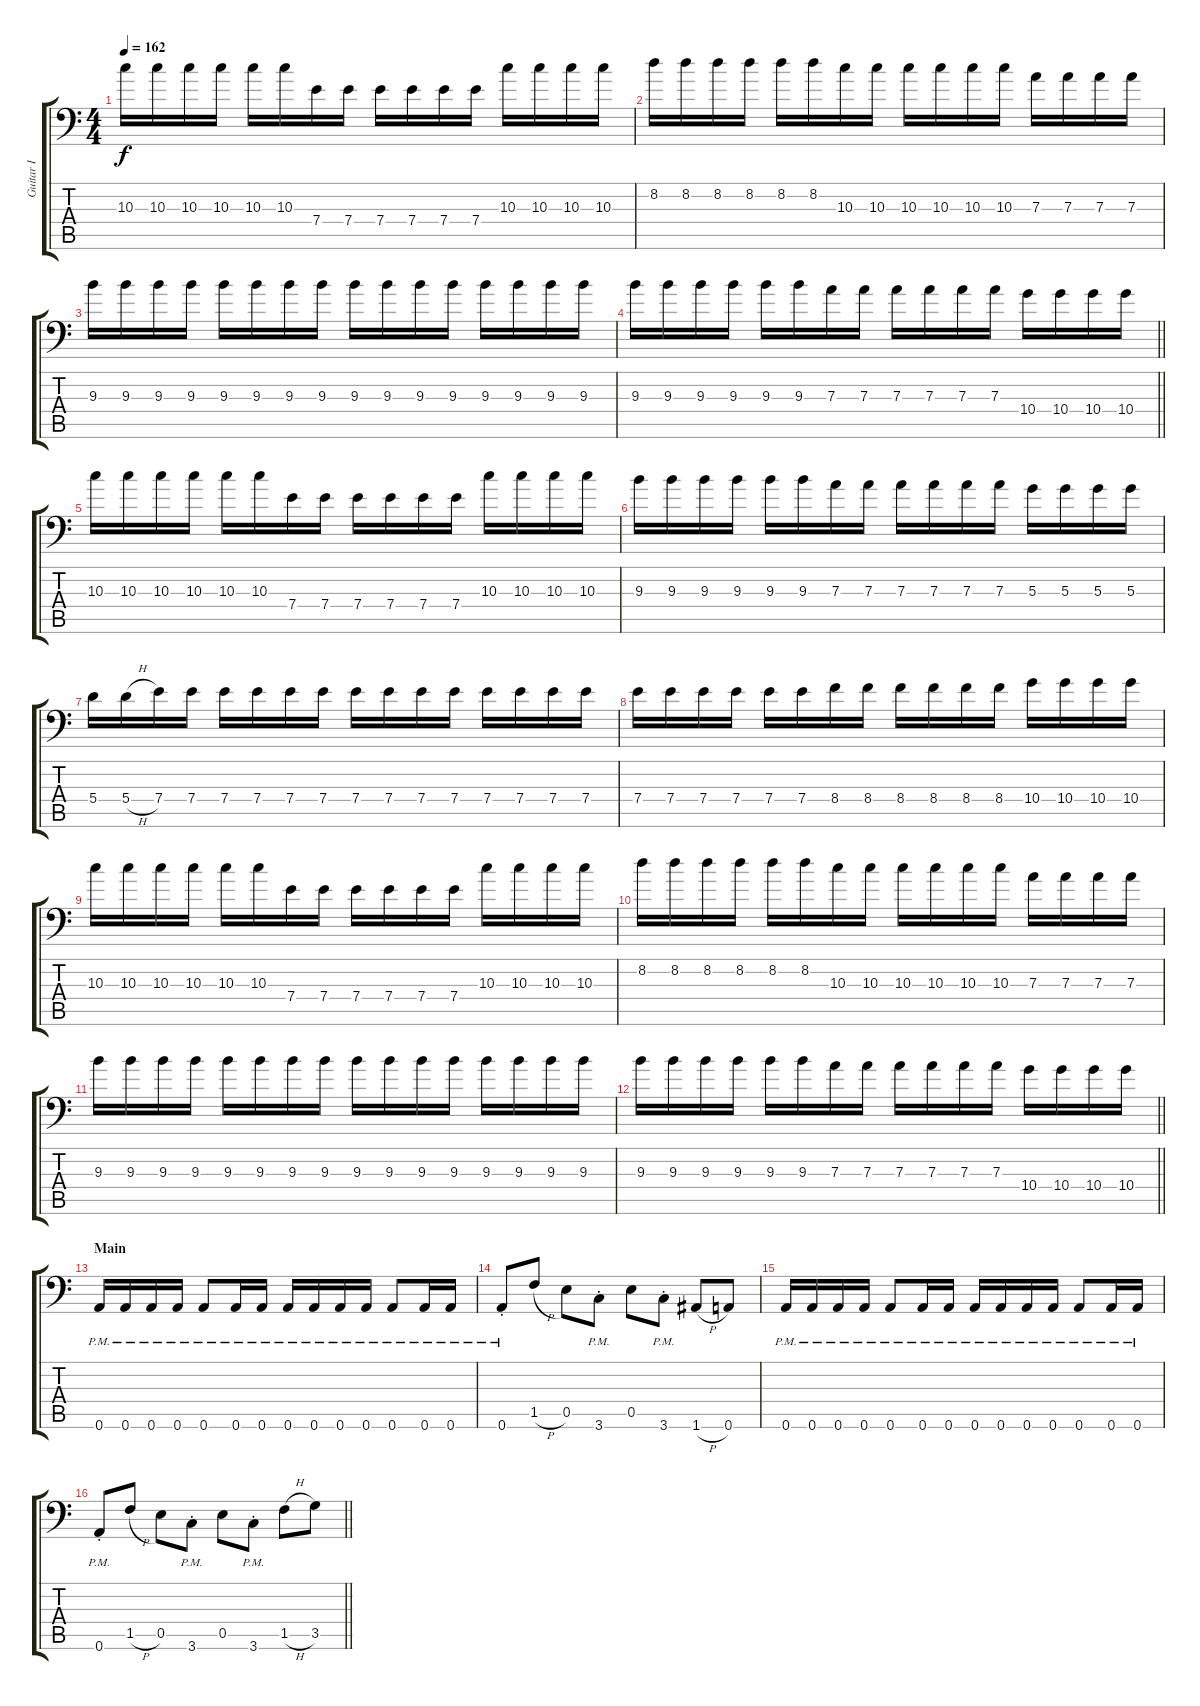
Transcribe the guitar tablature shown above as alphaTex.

\track ("Guitar I" "Guitar I") {instrument distortionguitar}
\staff {score tabs}
\tuning (B3 Gb3 D3 A2 E2 A1) {hide}
\ts (4 4)
\tempo 162
\clef f4
\ks c
10.3.16{dy f} 10.3.16 10.3.16 10.3.16 10.3.16 10.3.16 7.4.16 7.4.16 7.4.16 7.4.16 7.4.16 7.4.16 10.3.16 10.3.16 10.3.16 10.3.16 |
8.2.16 8.2.16 8.2.16 8.2.16 8.2.16 8.2.16 10.3.16 10.3.16 10.3.16 10.3.16 10.3.16 10.3.16 7.3.16 7.3.16 7.3.16 7.3.16 |
9.3.16 9.3.16 9.3.16 9.3.16 9.3.16 9.3.16 9.3.16 9.3.16 9.3.16 9.3.16 9.3.16 9.3.16 9.3.16 9.3.16 9.3.16 9.3.16 |
\barLineRight lightlight
9.3.16 9.3.16 9.3.16 9.3.16 9.3.16 9.3.16 7.3.16 7.3.16 7.3.16 7.3.16 7.3.16 7.3.16 10.4.16 10.4.16 10.4.16 10.4.16 |
\section ("" "")
10.3.16{volume 12} 10.3.16 10.3.16 10.3.16 10.3.16 10.3.16 7.4.16 7.4.16 7.4.16 7.4.16 7.4.16 7.4.16 10.3.16 10.3.16 10.3.16 10.3.16 |
9.3.16 9.3.16 9.3.16 9.3.16 9.3.16 9.3.16 7.3.16 7.3.16 7.3.16 7.3.16 7.3.16 7.3.16 5.3.16 5.3.16 5.3.16 5.3.16 |
5.4.16 5.4{h}.16 7.4.16 7.4.16 7.4.16 7.4.16 7.4.16 7.4.16 7.4.16 7.4.16 7.4.16 7.4.16 7.4.16 7.4.16 7.4.16 7.4.16 |
7.4.16 7.4.16 7.4.16 7.4.16 7.4.16 7.4.16 8.4.16 8.4.16 8.4.16 8.4.16 8.4.16 8.4.16 10.4.16 10.4.16 10.4.16 10.4.16 |
10.3.16 10.3.16 10.3.16 10.3.16 10.3.16 10.3.16 7.4.16 7.4.16 7.4.16 7.4.16 7.4.16 7.4.16 10.3.16 10.3.16 10.3.16 10.3.16 |
8.2.16 8.2.16 8.2.16 8.2.16 8.2.16 8.2.16 10.3.16 10.3.16 10.3.16 10.3.16 10.3.16 10.3.16 7.3.16 7.3.16 7.3.16 7.3.16 |
9.3.16 9.3.16 9.3.16 9.3.16 9.3.16 9.3.16 9.3.16 9.3.16 9.3.16 9.3.16 9.3.16 9.3.16 9.3.16 9.3.16 9.3.16 9.3.16 |
\barLineRight lightlight
9.3.16 9.3.16 9.3.16 9.3.16 9.3.16 9.3.16 7.3.16 7.3.16 7.3.16 7.3.16 7.3.16 7.3.16 10.4.16 10.4.16 10.4.16 10.4.16 |
\section ("" "Main")
0.6{pm}.16{volume 15} 0.6{pm}.16 0.6{pm}.16 0.6{pm}.16 0.6{pm}.8 0.6{pm}.16 0.6{pm}.16 0.6{pm}.16 0.6{pm}.16 0.6{pm}.16 0.6{pm}.16 0.6{pm}.8 0.6{pm}.16 0.6{pm}.16 |
0.6{pm st}.8 1.5{h}.8 0.5.8 3.6{pm st}.8 0.5.8 3.6{pm st}.8 1.6{h}.8 0.6.8 |
0.6{pm}.16 0.6{pm}.16 0.6{pm}.16 0.6{pm}.16 0.6{pm}.8 0.6{pm}.16 0.6{pm}.16 0.6{pm}.16 0.6{pm}.16 0.6{pm}.16 0.6{pm}.16 0.6{pm}.8 0.6{pm}.16 0.6{pm}.16 |
\barLineRight lightlight
0.6{pm st}.8 1.5{h}.8 0.5.8 3.6{pm st}.8 0.5.8 3.6{pm st}.8 1.5{h}.8 3.5.8
